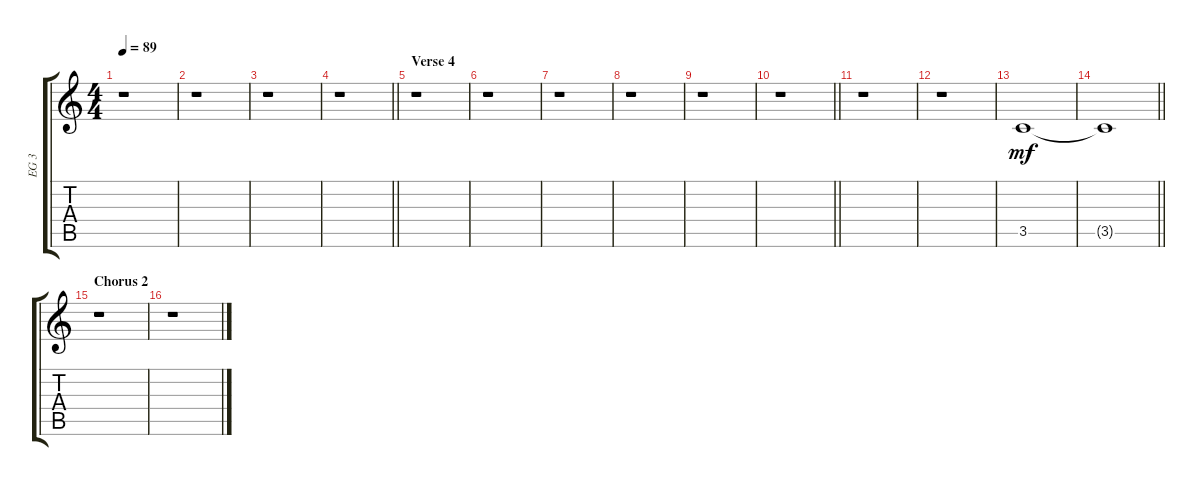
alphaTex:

\track ("EG 3" "EG 3") {instrument overdrivenguitar}
\staff {score tabs}
\tuning (E4 B3 G3 D3 A2 E2) {hide}
\ts (4 4)
\tempo 89
\clef g2
\ks c
r.1{dy f} |
r.1 |
r.1 |
\barLineRight lightlight
r.1 |
\section ("" "Verse 4")
r.1 |
r.1 |
r.1 |
r.1 |
r.1 |
\barLineRight lightlight
r.1 |
r.1 |
r.1 |
3.5.1{dy mf} |
\barLineRight lightlight
3.5{t}.1 |
\section ("" "Chorus 2")
r.1 |
r.1
